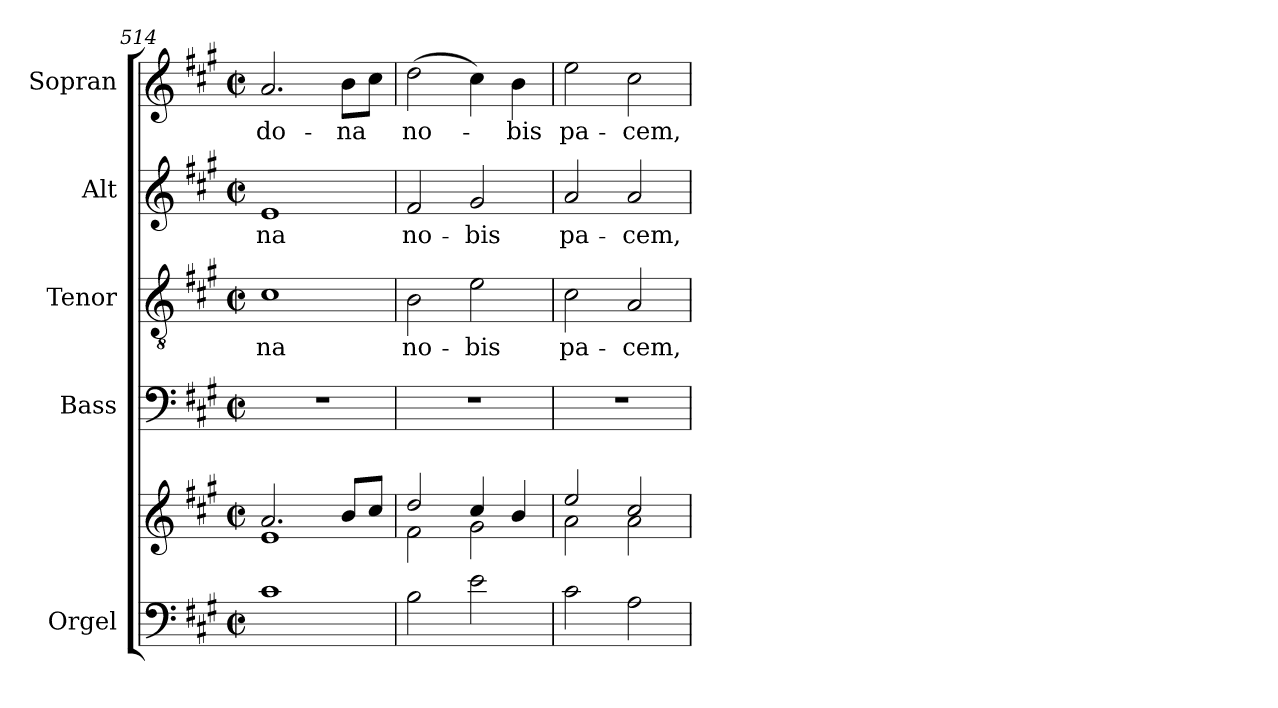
**kern	**kern	**kern	**kern	**text	**kern	**text	**kern	**text
*part5	*part5	*part4	*part3	*part3	*part2	*part2	*part1	*part1
*staff6	*staff5	*staff4	*staff3	*staff3	*staff2	*staff2	*staff1	*staff1
*I"Orgel	*	*I"Bass	*I"Tenor	*	*I"Alt	*	*I"Sopran	*
*I'Org.	*	*I'B.	*I'T.	*	*I'A.	*	*I'S.	*
!!LO:LB:g=z
*clefF4	*clefG2	*clefF4	*clefGv2	*	*clefG2	*	*clefG2	*
*k[f#c#g#]	*k[f#c#g#]	*k[f#c#g#]	*k[f#c#g#]	*	*k[f#c#g#]	*	*k[f#c#g#]	*
*A:	*A:	*A:	*A:	*	*A:	*	*A:	*
*M2/2	*M2/2	*M2/2	*M2/2	*	*M2/2	*	*M2/2	*
*met(c|)	*met(c|)	*met(c|)	*met(c|)	*	*met(c|)	*	*met(c|)	*
=514	=514	=514	=514	=514	=514	=514	=514	=514
*	*^	*	*	*	*	*	*	*
!	!	!	!	!	!LO:LY:b	!	!LO:LY:b	!	!LO:LY:b
1c#	2.a/	1e	1r	1c#	-na	1e	-na	2.a/	do-
!	!	!	!	!	!	!	!	!	!LO:LY:b
.	8b/L	.	.	.	.	.	.	8b\L	-na
.	8cc#/J	.	.	.	.	.	.	8cc#\J	.
=515	=515	=515	=515	=515	=515	=515	=515	=515	=515
!	!	!	!	!	!LO:LY:b	!	!LO:LY:b	!	!LO:LY:b
2B\	2dd/	2f#\	1r	2B\	no-	2f#/	no-	(>2dd\	no-
!	!	!	!	!	!LO:LY:b	!	!LO:LY:b	!	!
2e\	4cc#/	2g#\	.	2e\	-bis	2g#/	-bis	4cc#\)	.
!	!	!	!	!	!	!	!	!	!LO:LY:b
.	4b/	.	.	.	.	.	.	4b\	-bis
=516	=516	=516	=516	=516	=516	=516	=516	=516	=516
!	!	!	!	!	!LO:LY:b	!	!LO:LY:b	!	!LO:LY:b
2c#\	2ee/	2a\	1r	2c#\	pa-	2a/	pa-	2ee\	pa-
!	!	!	!	!	!LO:LY:b	!	!LO:LY:b	!	!LO:LY:b
2A\	2cc#/	2a\	.	2A/	-cem,	2a/	-cem,	2cc#\	-cem,
*	*v	*v	*	*	*	*	*	*	*
=	=	=	=	=	=	=	=	=
*-	*-	*-	*-	*-	*-	*-	*-	*-
